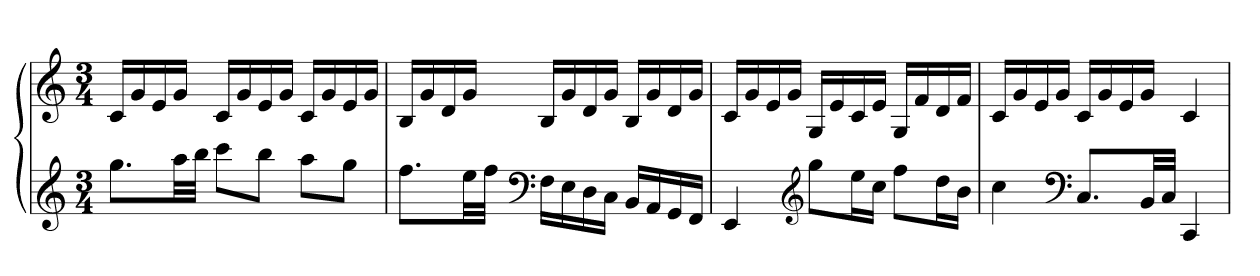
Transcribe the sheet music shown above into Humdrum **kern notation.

**kern	**kern
*part1	*part1
*staff2	*staff1
*clefG2	*clefG2
*k[]	*k[]
*M3/4	*M3/4
=	=
8.ggL	16cLL
.	16g
.	16e
32aaLL	16gJJ
32bbJJJ	.
8cccL	16cLL
.	16g
8bbJ	16e
.	16gJJ
8aaL	16cLL
.	16g
8ggJ	16e
.	16gJJ
=248	=248
8.ffL	16BLL
.	16g
.	16d
32eeLL	16gJJ
32ffJJJ	.
*clefF4	*
16FLL	16BLL
16E	16g
16D	16d
16CJJ	16gJJ
16BBLL	16BLL
16AA	16g
16GG	16d
16FFJJ	16gJJ
=249	=249
4EE	16cLL
.	16g
.	16e
.	16gJJ
*clefG2	*
8ggL	16GLL
.	16e
16eeL	16c
16ccJJ	16eJJ
8ffL	16GLL
.	16f
16ddL	16d
16bJJ	16fJJ
=250	=250
4cc	16cLL
.	16g
.	16e
.	16gJJ
*clefF4	*
8.CL	16cLL
.	16g
.	16e
32BBLL	16gJJ
32CJJJ	.
4CC	4c
=	=
*-	*-
